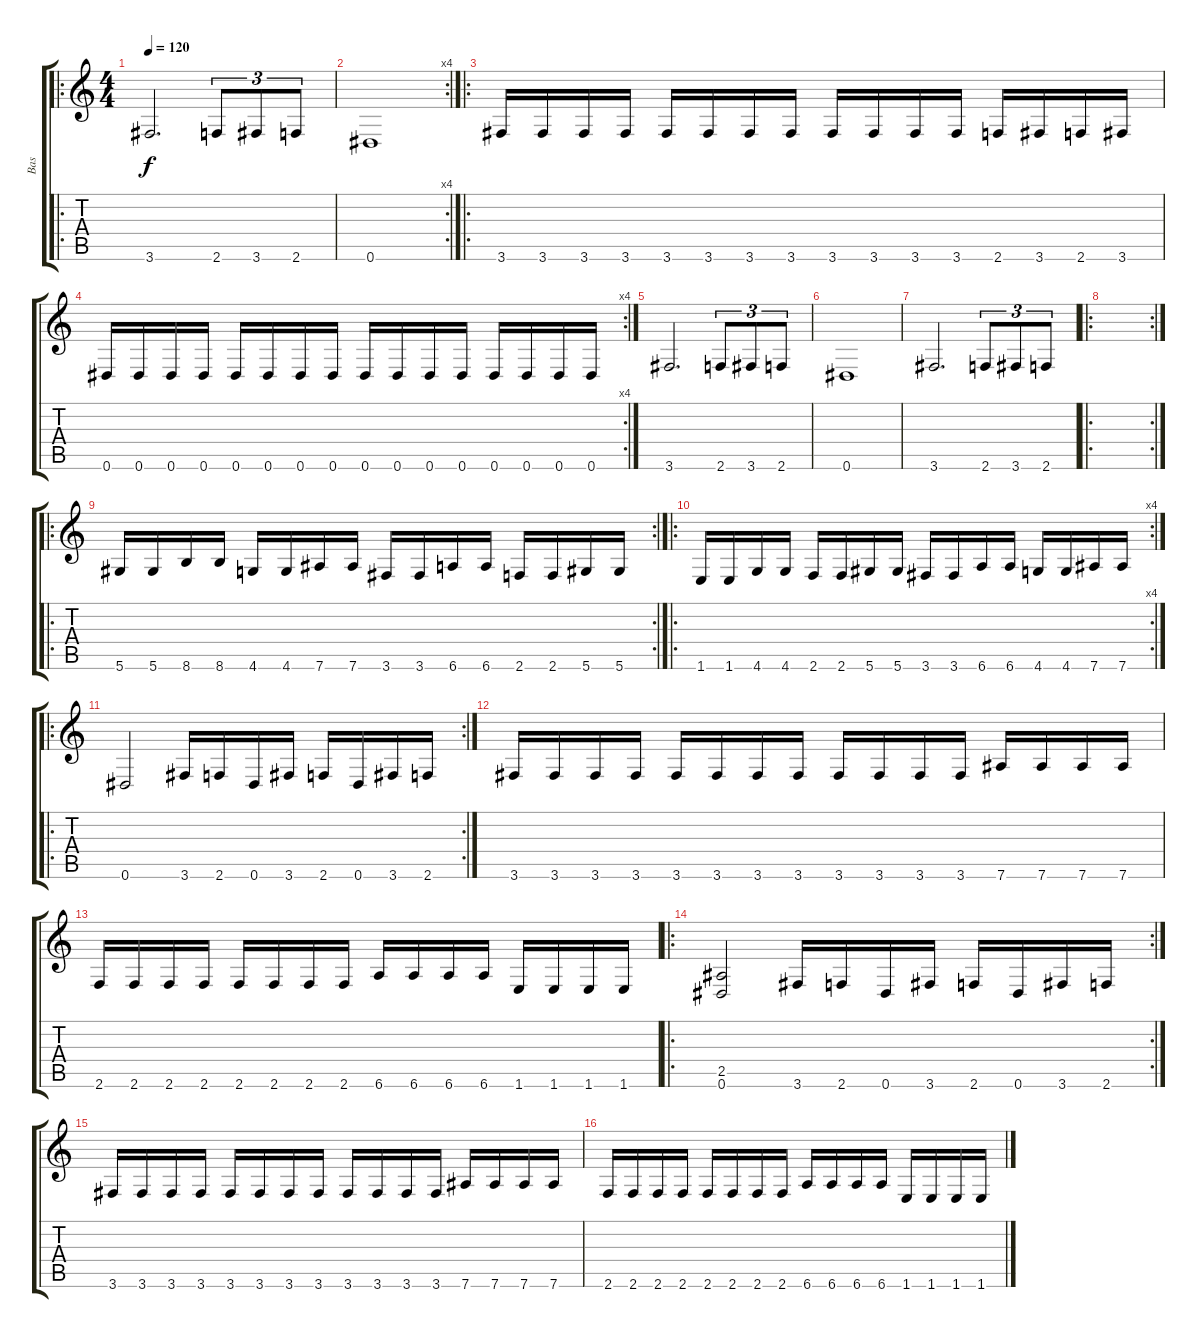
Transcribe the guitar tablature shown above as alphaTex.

\track ("Bas" "Bas") {instrument electricbassfinger}
\staff {score tabs}
\tuning (Eb4 Bb3 Gb3 Db3 Ab2 Eb2) {hide}
\ro
\ts (4 4)
\tempo 120
\clef g2
\ks c
3.6.2{d dy f instrument electricbassfinger} 2.6.8{tu (3 2)} 3.6.8{tu (3 2)} 2.6.8{tu (3 2)} |
\rc 4
0.6.1 |
\ro
3.6.16 3.6.16 3.6.16 3.6.16 3.6.16 3.6.16 3.6.16 3.6.16 3.6.16 3.6.16 3.6.16 3.6.16 2.6.16 3.6.16 2.6.16 3.6.16 |
\rc 4
0.6.16 0.6.16 0.6.16 0.6.16 0.6.16 0.6.16 0.6.16 0.6.16 0.6.16 0.6.16 0.6.16 0.6.16 0.6.16 0.6.16 0.6.16 0.6.16 |
3.6.2{d} 2.6.8{tu (3 2)} 3.6.8{tu (3 2)} 2.6.8{tu (3 2)} |
0.6.1 |
3.6.2{d} 2.6.8{tu (3 2)} 3.6.8{tu (3 2)} 2.6.8{tu (3 2)} |
\ro
\rc 2
|
\ro
\rc 2
5.6.16 5.6.16 8.6.16 8.6.16 4.6.16 4.6.16 7.6.16 7.6.16 3.6.16 3.6.16 6.6.16 6.6.16 2.6.16 2.6.16 5.6.16 5.6.16 |
\ro
\rc 4
1.6.16 1.6.16 4.6.16 4.6.16 2.6.16 2.6.16 5.6.16 5.6.16 3.6.16 3.6.16 6.6.16 6.6.16 4.6.16 4.6.16 7.6.16 7.6.16 |
\ro
\rc 2
0.6.2 3.6.16 2.6.16 0.6.16 3.6.16 2.6.16 0.6.16 3.6.16 2.6.16 |
3.6.16 3.6.16 3.6.16 3.6.16 3.6.16 3.6.16 3.6.16 3.6.16 3.6.16 3.6.16 3.6.16 3.6.16 7.6.16 7.6.16 7.6.16 7.6.16 |
2.6.16 2.6.16 2.6.16 2.6.16 2.6.16 2.6.16 2.6.16 2.6.16 6.6.16 6.6.16 6.6.16 6.6.16 1.6.16 1.6.16 1.6.16 1.6.16 |
\ro
\rc 2
(2.5 0.6).2 3.6.16 2.6.16 0.6.16 3.6.16 2.6.16 0.6.16 3.6.16 2.6.16 |
3.6.16 3.6.16 3.6.16 3.6.16 3.6.16 3.6.16 3.6.16 3.6.16 3.6.16 3.6.16 3.6.16 3.6.16 7.6.16 7.6.16 7.6.16 7.6.16 |
2.6.16 2.6.16 2.6.16 2.6.16 2.6.16 2.6.16 2.6.16 2.6.16 6.6.16 6.6.16 6.6.16 6.6.16 1.6.16 1.6.16 1.6.16 1.6.16
